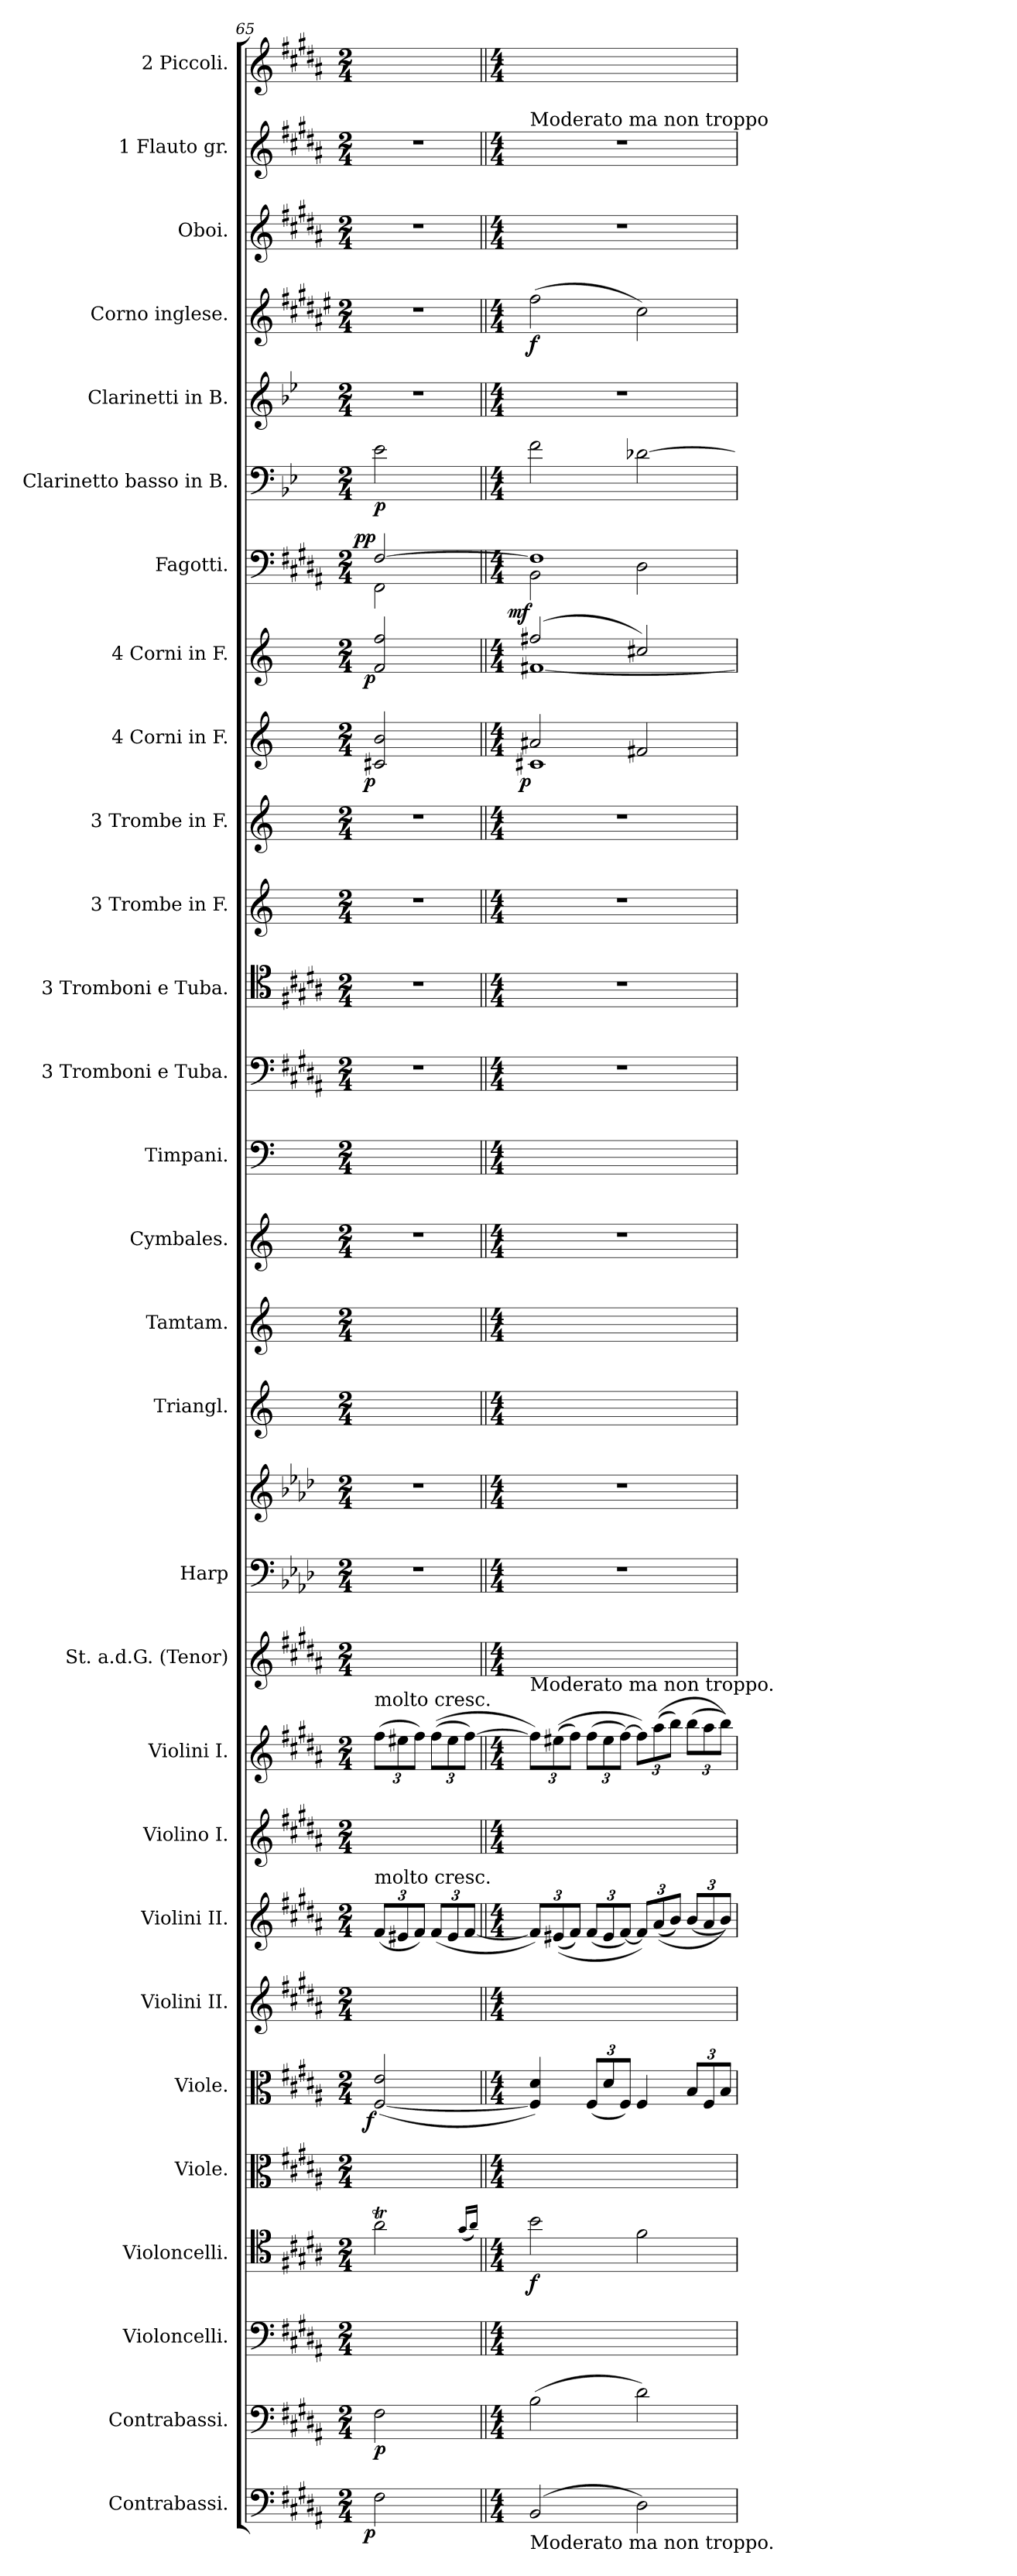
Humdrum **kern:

**kern	**dynam	**kern	**dynam	**kern	**kern	**dynam	**kern	**kern	**dynam	**kern	**kern	**kern	**kern	**kern	**kern	**kern	**kern	**kern	**kern	**kern	**kern	**kern	**kern	**kern	**kern	**dynam	**kern	**dynam	**kern	**dynam	**kern	**dynam	**kern	**kern	**dynam	**kern	**kern	**kern
*part29	*part29	*part28	*part28	*part27	*part26	*part26	*part25	*part24	*part24	*part23	*part22	*part21	*part20	*part19	*part18	*part18	*part17	*part16	*part15	*part14	*part13	*part12	*part11	*part10	*part9	*part9	*part8	*part8	*part7	*part7	*part6	*part6	*part5	*part4	*part4	*part3	*part2	*part1
*staff30	*staff30	*staff29	*staff29	*staff28	*staff27	*staff27	*staff26	*staff25	*staff25	*staff24	*staff23	*staff22	*staff21	*staff20	*staff19	*staff18	*staff17	*staff16	*staff15	*staff14	*staff13	*staff12	*staff11	*staff10	*staff9	*staff9	*staff8	*staff8	*staff7	*staff7	*staff6	*staff6	*staff5	*staff4	*staff4	*staff3	*staff2	*staff1
*I"Contrabassi.	*	*I"Contrabassi.	*	*I"Violoncelli.	*I"Violoncelli.	*	*I"Viole.	*I"Viole.	*	*I"Violini II.	*I"Violini II.	*I"Violino I.	*I"Violini I.	*I"St. a.d.G. (Tenor)	*I"Harp	*	*I"Triangl.	*I"Tamtam.	*I"Cymbales.	*I"Timpani.	*I"3 Tromboni e Tuba.	*I"3 Tromboni e Tuba.	*I"3 Trombe in F.	*I"3 Trombe in F.	*I"4 Corni in F.	*	*I"4 Corni in F.	*	*I"Fagotti.	*	*I"Clarinetto basso in B.	*	*I"Clarinetti in B.	*I"Corno inglese.	*	*I"Oboi.	*I"1 Flauto gr.	*I"2 Piccoli.
*I'C. B.	*	*I'C. B.	*	*I'Vcll.	*I'Vcll.	*	*	*	*	*I'Viol. II.	*I'Viol. II.	*I'Viol. I.	*I'Viol. I.	*I'T	*I'Hp	*	*I'triangl	*I'Tam-Tam.	*I'Cymb	*I'Timp.	*	*	*	*	*	*	*	*	*I'Fag.	*	*I'Cl. B. in B	*	*I'Cl. in B.	*I'Cor.ingl.	*	*I'Ob.	*I'Fl.gr.	*
*clefF4	*	*clefF4	*	*clefF4	*clefC4	*	*clefC3	*clefC3	*	*clefG2	*clefG2	*clefG2	*clefG2	*clefG2	*clefF4	*clefG2	*clefG2	*clefG2	*clefG2	*clefF4	*clefF4	*clefC4	*clefG2	*clefG2	*clefG2	*	*clefG2	*	*clefF4	*	*clefF4	*	*clefG2	*clefG2	*	*clefG2	*clefG2	*clefG2
*	*	*	*	*	*	*	*	*	*	*	*	*	*	*	*	*	*	*	*	*	*	*	*ITrd-3c-5	*ITrd-3c-5	*ITrd4c7	*	*ITrd4c7	*	*	*	*ITrd1c2	*	*ITrd1c2	*ITrd4c7	*	*	*	*
*k[f#c#g#d#a#]	*	*k[f#c#g#d#a#]	*	*k[f#c#g#d#a#]	*k[f#c#g#d#a#]	*	*k[f#c#g#d#a#]	*k[f#c#g#d#a#]	*	*k[f#c#g#d#a#]	*k[f#c#g#d#a#]	*k[f#c#g#d#a#]	*k[f#c#g#d#a#]	*k[f#c#g#d#a#]	*k[b-e-a-d-]	*k[b-e-a-d-]	*k[]	*k[]	*k[]	*k[]	*k[f#c#g#d#a#]	*k[f#c#g#d#a#]	*k[b-]	*k[b-]	*k[b-]	*	*k[b-]	*	*k[f#c#g#d#a#]	*	*k[b-e-a-d-]	*	*k[b-e-a-d-]	*k[f#c#g#d#a#]	*	*k[f#c#g#d#a#]	*k[f#c#g#d#a#]	*k[f#c#g#d#a#]
*B:	*	*B:	*	*B:	*B:	*	*B:	*B:	*	*B:	*B:	*B:	*B:	*B:	*	*	*	*	*	*	*B:	*B:	*	*	*	*	*	*	*B:	*	*	*	*	*B:	*	*B:	*B:	*B:
*M2/4	*	*M2/4	*	*M2/4	*M2/4	*	*M2/4	*M2/4	*	*M2/4	*M2/4	*M2/4	*M2/4	*M2/4	*M2/4	*M2/4	*M2/4	*M2/4	*M2/4	*M2/4	*M2/4	*M2/4	*M2/4	*M2/4	*M2/4	*	*M2/4	*	*M2/4	*	*M2/4	*	*M2/4	*M2/4	*	*M2/4	*M2/4	*M2/4
*	*	*	*	*	*	*	*	*	*	*	*Xbrackettup	*	*Xbrackettup	*	*	*	*	*	*	*	*	*	*	*	*	*	*	*	*	*	*	*	*	*	*	*	*	*
=65	=65	=65	=65	=65	=65	=65	=65	=65	=65	=65	=65	=65	=65	=65	=65	=65	=65	=65	=65	=65	=65	=65	=65	=65	=65	=65	=65	=65	=65	=65	=65	=65	=65	=65	=65	=65	=65	=65
*	*	*	*	*	*	*	*	*	*	*	*	*	*	*	*	*	*	*	*	*	*	*	*	*	*	*	*	*	*^	*	*	*	*	*	*	*	*	*
!	!	!	!	!	!	!	!	!	!	!	!	!	!LO:TX:t=molto cresc.	!	!	!	!	!	!	!	!	!	!	!	!	!	!	!	!	!	!	!	!	!	!	!	!	!	!
!	!	!	!	!	!	!	!	!	!	!	!LO:TX:t=molto cresc.	!	!	!	!	!	!	!	!	!	!	!	!	!	!	!	!	!	!	!	!	!	!	!	!	!	!	!	!
!	!LO:DY:b:rj	!	!	!	!	!	!	!	!LO:DY:b:rj	!	!	!	!	!	!	!	!	!	!	!	!	!	!	!	!	!LO:DY:b:rj	!	!LO:DY:b:rj	!	!	!LO:DY:a:rj	!	!	!	!	!	!	!	!
!	!	!	!	!	!	!	!	!	!	!	!	!	!	!	!	!	!	!	!	!	!	!	!	!	!	!	!	!	!	!	!LO:DY:n=1:b:rj	!	!	!	!	!	!	!	!
2F#\	p	2F#\	p	2ryy	2a#t\	.	2ryy	(>[2F#/ 2e/	f	2ryy	(12f#/L	2ryy	(12ff#\L	2ryy	2r	2r	2ryy	2ryy	2r	2ryy	2r	2r	2r	2r	2F#X/ 2e/	p	2B-/ 2b-/	p	[2F#/	2FF#\	p p	2d-\	p	2r	2r	.	2r	2r	2ryy
.	.	.	.	.	.	.	.	.	.	.	12e#X/	.	12ee#X\	.	.	.	.	.	.	.	.	.	.	.	.	.	.	.	.	.	.	.	.	.	.	.	.	.	.
.	.	.	.	.	.	.	.	.	.	.	12f#/J)	.	12ff#\J)	.	.	.	.	.	.	.	.	.	.	.	.	.	.	.	.	.	.	.	.	.	.	.	.	.	.
.	.	.	.	.	.	.	.	.	.	.	(12f#/L	.	((12ff#\L	.	.	.	.	.	.	.	.	.	.	.	.	.	.	.	.	.	.	.	.	.	.	.	.	.	.
.	.	.	.	.	.	.	.	.	.	.	12e#/	.	12ee#\	.	.	.	.	.	.	.	.	.	.	.	.	.	.	.	.	.	.	.	.	.	.	.	.	.	.
.	.	.	.	.	.	.	.	.	.	.	[12f#/J	.	[12ff#\J)	.	.	.	.	.	.	.	.	.	.	.	.	.	.	.	.	.	.	.	.	.	.	.	.	.	.
.	.	.	.	.	(16qqg#/LL	.	.	.	.	.	.	.	.	.	.	.	.	.	.	.	.	.	.	.	.	.	.	.	.	.	.	.	.	.	.	.	.	.	.
.	.	.	.	.	16qqa#/JJ)	.	.	.	.	.	.	.	.	.	.	.	.	.	.	.	.	.	.	.	.	.	.	.	.	.	.	.	.	.	.	.	.	.	.
=66||	=66||	=66||	=66||	=66||	=66||	=66||	=66||	=66||	=66||	=66||	=66||	=66||	=66||	=66||	=66||	=66||	=66||	=66||	=66||	=66||	=66||	=66||	=66||	=66||	=66||	=66||	=66||	=66||	=66||	=66||	=66||	=66||	=66||	=66||	=66||	=66||	=66||	=66||	=66||
*M4/4	*	*M4/4	*	*M4/4	*M4/4	*	*M4/4	*M4/4	*	*M4/4	*M4/4	*M4/4	*M4/4	*M4/4	*M4/4	*M4/4	*M4/4	*M4/4	*M4/4	*M4/4	*M4/4	*M4/4	*M4/4	*M4/4	*M4/4	*	*M4/4	*	*M4/4	*	*	*M4/4	*	*M4/4	*M4/4	*	*M4/4	*M4/4	*M4/4
*	*	*	*	*	*	*	*	*	*	*	*	*	*	*	*	*	*	*	*	*	*	*	*	*	*^	*	*^	*	*	*	*	*	*	*	*	*	*	*	*
!	!	!	!	!	!	!	!	!	!	!	!	!	!	!	!	!	!	!	!	!	!	!	!	!	!	!	!	!	!	!	!	!	!	!	!	!	!	!	!	!LO:TX:a:t=Moderato ma non troppo	!
!	!	!	!	!	!	!	!	!	!	!	!	!	!LO:TX:a:t=Moderato ma non troppo.	!	!	!	!	!	!	!	!	!	!	!	!	!	!	!	!	!	!	!	!	!	!	!	!	!	!	!	!
!LO:TX:b:t=Moderato ma non troppo.	!	!	!	!	!	!	!	!	!	!	!	!	!	!	!	!	!	!	!	!	!	!	!	!	!	!	!	!	!	!	!	!	!	!	!	!	!	!	!	!	!
!	!	!	!	!	!	!	!	!	!	!	!	!	!	!	!	!	!	!	!	!	!	!	!	!	!	!	!LO:DY:b:rj	!	!	!LO:DY:a:rj	!	!	!	!	!	!	!	!	!	!	!
(2BB/	.	(2B\	.	1ryy	2bTTT\	f	1ryy	4F#]/ 4d#/)	.	1ryy	12f#/L])	1ryy	12ff#\L])	1ryy	1r	1r	1ryy	1ryy	1r	1ryy	1r	1r	1r	1r	2d#X/	1F#X	p	(2bn/	[1Bn	mf	1F#]	2BB\	.	2e-\	.	1r	(2b\	f	1r	1r	1ryy
.	.	.	.	.	.	.	.	.	.	.	((12e#X/	.	((12ee#X\	.	.	.	.	.	.	.	.	.	.	.	.	.	.	.	.	.	.	.	.	.	.	.	.	.	.	.	.
.	.	.	.	.	.	.	.	.	.	.	12f#/J)	.	12ff#\J)	.	.	.	.	.	.	.	.	.	.	.	.	.	.	.	.	.	.	.	.	.	.	.	.	.	.	.	.
.	.	.	.	.	.	.	.	(12F#/L	.	.	(12f#/L	.	(12ff#\L	.	.	.	.	.	.	.	.	.	.	.	.	.	.	.	.	.	.	.	.	.	.	.	.	.	.	.	.
.	.	.	.	.	.	.	.	12d#/	.	.	12e#/	.	12ee#\	.	.	.	.	.	.	.	.	.	.	.	.	.	.	.	.	.	.	.	.	.	.	.	.	.	.	.	.
.	.	.	.	.	.	.	.	12F#/J)	.	.	[12f#/J)	.	[12ff#\J)	.	.	.	.	.	.	.	.	.	.	.	.	.	.	.	.	.	.	.	.	.	.	.	.	.	.	.	.
2D#\)	.	2d#\)	.	.	2f#\	.	.	4F#/	.	.	12f#/L])	.	12ff#\L])	.	.	.	.	.	.	.	.	.	.	.	2Bn/	.	.	2f#X/)	.	.	.	2D#\	.	[2c-X\	.	.	2f#\)	.	.	.	.
.	.	.	.	.	.	.	.	.	.	.	((12a#/	.	((12aa#\	.	.	.	.	.	.	.	.	.	.	.	.	.	.	.	.	.	.	.	.	.	.	.	.	.	.	.	.
.	.	.	.	.	.	.	.	.	.	.	12b/J)	.	12bb\J)	.	.	.	.	.	.	.	.	.	.	.	.	.	.	.	.	.	.	.	.	.	.	.	.	.	.	.	.
.	.	.	.	.	.	.	.	12B/L	.	.	(12b/L	.	(12bb\L	.	.	.	.	.	.	.	.	.	.	.	.	.	.	.	.	.	.	.	.	.	.	.	.	.	.	.	.
.	.	.	.	.	.	.	.	12F#/	.	.	12a#/	.	12aa#\	.	.	.	.	.	.	.	.	.	.	.	.	.	.	.	.	.	.	.	.	.	.	.	.	.	.	.	.
.	.	.	.	.	.	.	.	12B/J	.	.	12b/J))	.	12bb\J))	.	.	.	.	.	.	.	.	.	.	.	.	.	.	.	.	.	.	.	.	.	.	.	.	.	.	.	.
*	*	*	*	*	*	*	*	*	*	*	*	*	*	*	*	*	*	*	*	*	*	*	*	*	*v	*v	*	*	*	*	*v	*v	*	*	*	*	*	*	*	*	*
*	*	*	*	*	*	*	*	*	*	*	*	*	*	*	*	*	*	*	*	*	*	*	*	*	*	*	*v	*v	*	*	*	*	*	*	*	*	*	*	*
=	=	=	=	=	=	=	=	=	=	=	=	=	=	=	=	=	=	=	=	=	=	=	=	=	=	=	=	=	=	=	=	=	=	=	=	=	=	=
*-	*-	*-	*-	*-	*-	*-	*-	*-	*-	*-	*-	*-	*-	*-	*-	*-	*-	*-	*-	*-	*-	*-	*-	*-	*-	*-	*-	*-	*-	*-	*-	*-	*-	*-	*-	*-	*-	*-
